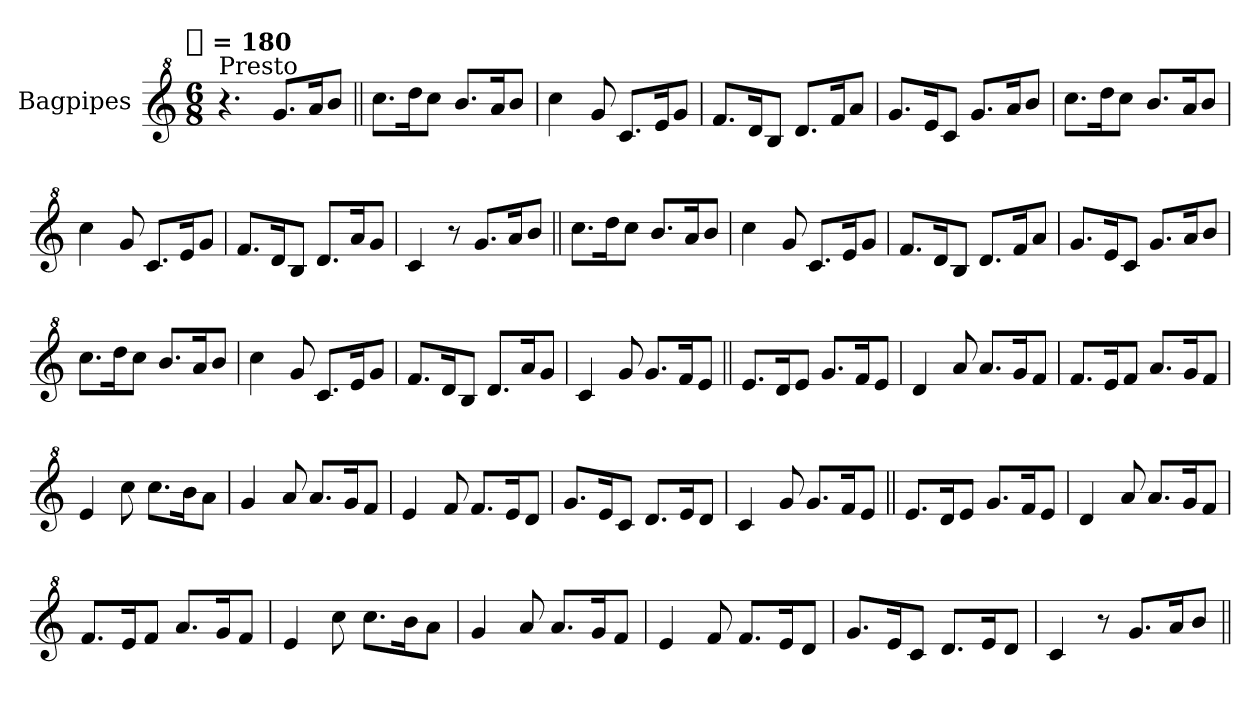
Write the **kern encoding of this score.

**kern
*part1
*staff1
*I"Bagpipes
*I'Bag
*clefG^2
*k[]
!!LO:TX:omd:t=[quarter] = 180
*M6/8
*MM180
=1
!LO:TX:a:t=Presto
4.r
8.ggL
16aaK
8bbJ
=||
8.cccL
16dddK
8cccJ
8.bbL
16aaK
8bbJ
=
4ccc
8gg
8.ccL
16eeK
8ggJ
=
8.ffL
16ddK
8bJ
8.ddL
16ffK
8aaJ
=
8.ggL
16eeK
8ccJ
8.ggL
16aaK
8bbJ
=
8.cccL
16dddK
8cccJ
8.bbL
16aaK
8bbJ
=
4ccc
8gg
8.ccL
16eeK
8ggJ
=
8.ffL
16ddK
8bJ
8.ddL
16aaK
8ggJ
=
4cc
8r
8.ggL
16aaK
8bbJ
=||
8.cccL
16dddK
8cccJ
8.bbL
16aaK
8bbJ
=
4ccc
8gg
8.ccL
16eeK
8ggJ
=
8.ffL
16ddK
8bJ
8.ddL
16ffK
8aaJ
=
8.ggL
16eeK
8ccJ
8.ggL
16aaK
8bbJ
=
8.cccL
16dddK
8cccJ
8.bbL
16aaK
8bbJ
=
4ccc
8gg
8.ccL
16eeK
8ggJ
=
8.ffL
16ddK
8bJ
8.ddL
16aaK
8ggJ
=
4cc
8gg
8.ggL
16ffK
8eeJ
=||
8.eeL
16ddK
8eeJ
8.ggL
16ffK
8eeJ
=
4dd
8aa
8.aaL
16ggK
8ffJ
=
8.ffL
16eeK
8ffJ
8.aaL
16ggK
8ffJ
=
4ee
8ccc
8.cccL
16bbK
8aaJ
=
4gg
8aa
8.aaL
16ggK
8ffJ
=
4ee
8ff
8.ffL
16eeK
8ddJ
=
8.ggL
16eeK
8ccJ
8.ddL
16eeK
8ddJ
=
4cc
8gg
8.ggL
16ffK
8eeJ
=||
8.eeL
16ddK
8eeJ
8.ggL
16ffK
8eeJ
=
4dd
8aa
8.aaL
16ggK
8ffJ
=
8.ffL
16eeK
8ffJ
8.aaL
16ggK
8ffJ
=
4ee
8ccc
8.cccL
16bbK
8aaJ
=
4gg
8aa
8.aaL
16ggK
8ffJ
=
4ee
8ff
8.ffL
16eeK
8ddJ
=
8.ggL
16eeK
8ccJ
8.ddL
16eeK
8ddJ
=
4cc
8r
8.ggL
16aaK
8bbJ
=||
*-
